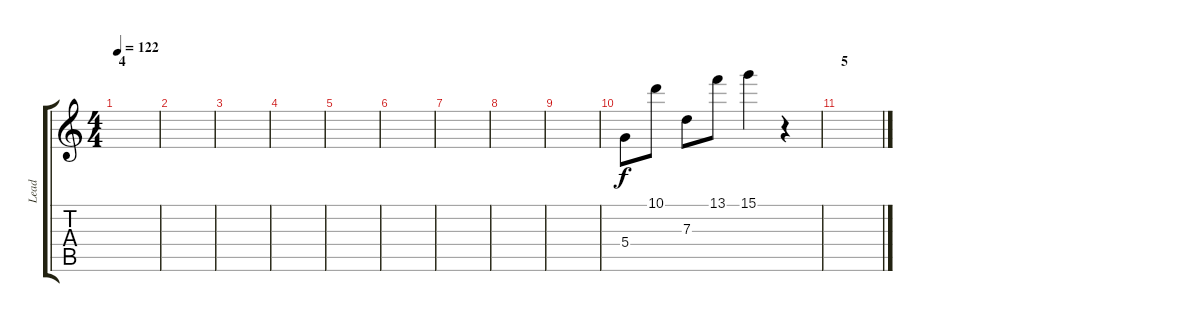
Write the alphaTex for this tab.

\track ("Lead" "Lead") {instrument electricguitarjazz}
\staff {score tabs}
\tuning (E4 B3 G3 D3 A2 E2) {hide}
\ts (4 4)
\section ("" "4")
\tempo 122
\clef g2
\ks c
|
|
|
|
|
|
|
|
|
5.4.8{volume 12 balance 12} 10.1.8 7.3.8 13.1.8 15.1.4 r.4 |
\section ("" "5")
